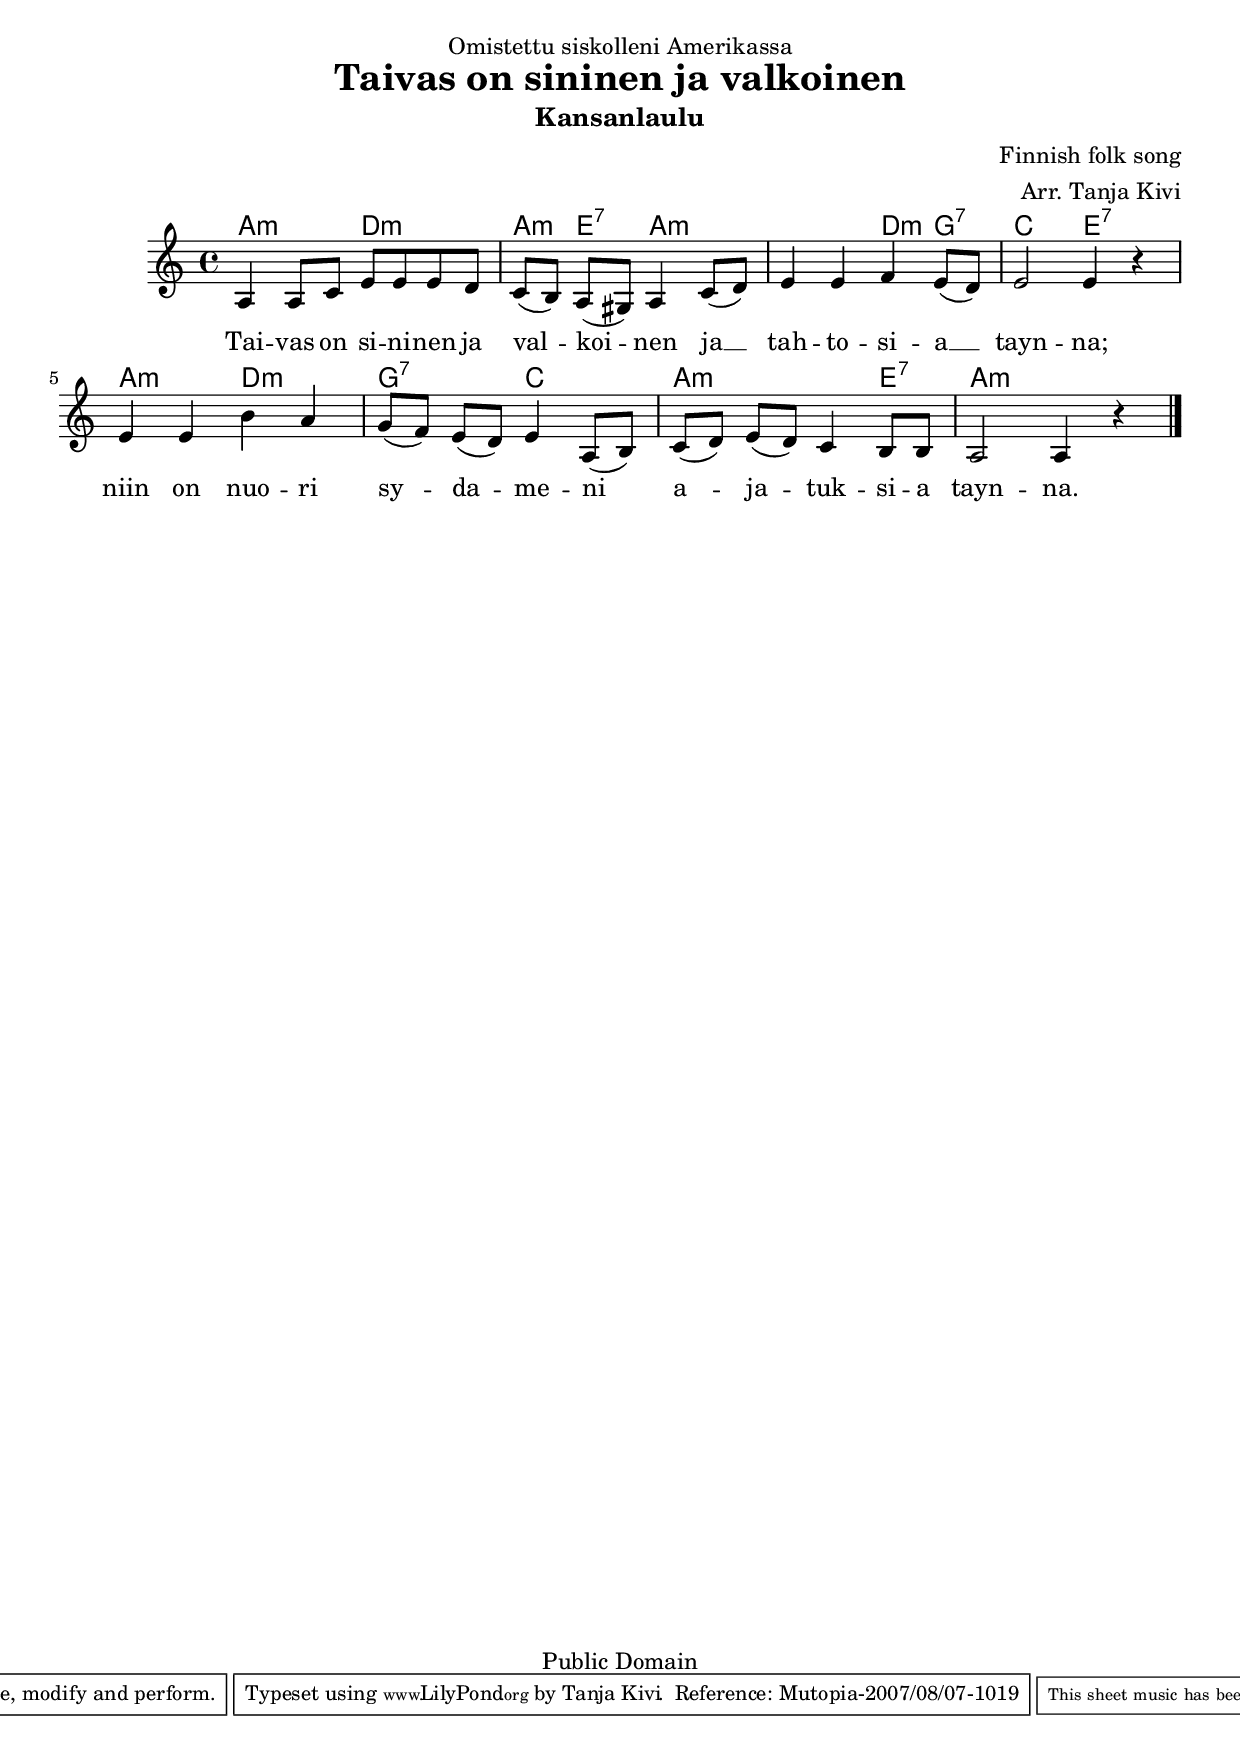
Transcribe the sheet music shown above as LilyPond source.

%Finnish Fol Song: SININEN JA VALKOINEN
\version "2.10.20"
\header {
dedication = "Omistettu siskolleni Amerikassa"
title = "Taivas on sininen ja valkoinen"
subtitle = "Kansanlaulu"
composer = "Finnish folk song"
arranger = "Arr. Tanja Kivi"
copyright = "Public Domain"
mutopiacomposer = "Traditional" 
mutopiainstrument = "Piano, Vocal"
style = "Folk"
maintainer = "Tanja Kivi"
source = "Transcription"
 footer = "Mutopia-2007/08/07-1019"
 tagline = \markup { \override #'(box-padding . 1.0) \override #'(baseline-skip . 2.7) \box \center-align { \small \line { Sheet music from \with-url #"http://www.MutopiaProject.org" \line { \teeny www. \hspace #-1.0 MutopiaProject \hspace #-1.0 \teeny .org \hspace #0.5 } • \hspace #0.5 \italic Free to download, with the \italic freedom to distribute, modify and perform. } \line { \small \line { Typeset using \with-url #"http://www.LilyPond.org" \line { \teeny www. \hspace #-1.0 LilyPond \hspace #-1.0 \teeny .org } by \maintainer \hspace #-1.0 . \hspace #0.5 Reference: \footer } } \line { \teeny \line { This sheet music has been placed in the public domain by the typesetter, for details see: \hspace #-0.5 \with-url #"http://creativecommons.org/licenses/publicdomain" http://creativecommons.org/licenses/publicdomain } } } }
}

\score {
<<
  \new ChordNames \chordmode { \set chordChanges = ##t
a2:m d2:m a4:m e4:7 a2:m a2:m d4:m g4:7 c2 e2:7 
a2:m d2:m g2:7 c2 a2:m a4:m e4:7 a2:m a2:m }
  \new Staff { \override Staff.TimeSignature #'style = #'() \clef treble \time 4/4 \key a \minor 
a4 a8 c'8 e'8 e'8 e'8 d'8 c'8( [ b8) ] a8( [ gis8) ] a4 c'8( d'8) e'4 e'4 f'4 e'8( d'8) e'2 e'4 r4 
e'4 e'4 b'4 a'4 g'8( [ f'8) ] e'8( [ d'8) ] e'4 a8( [ b8)] c'8( [ d'8) ] e'8( [ d'8) ] c'4 b8 b8 a2 a4 r4 \bar "|." }
  \addlyrics { 
Tai4 -- vas8 on8 si8 -- ni8 -- nen8 ja8 val4 -- koi4 -- nen4 ja4 __ tah8 -- to8 -- si8 -- a4 __ tayn2 -- na;4 
niin4 on4 nuo4 -- ri4 sy4 --  da4 -- me4 -- ni4 a4 -- ja4 -- tuk4 -- si8 -- a8 tayn2 -- na.4  }
>>

\layout {}
\midi {}
}
